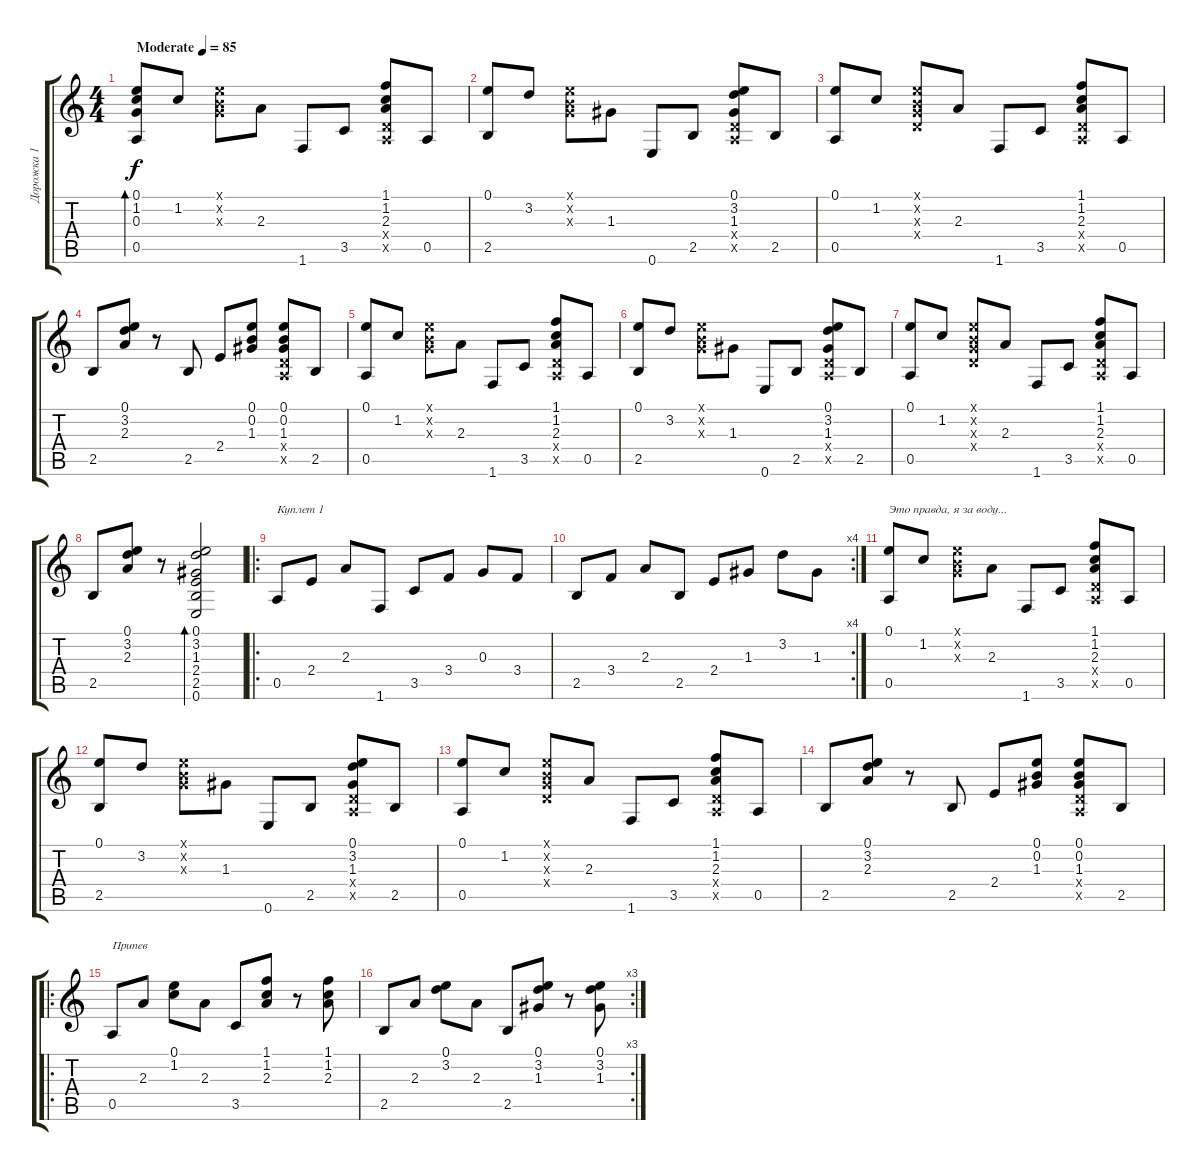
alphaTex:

\track ("Дорожка 1" "Дорожка 1") {instrument acousticguitarsteel}
\staff {score tabs}
\tuning (E4 B3 G3 D3 A2 E2) {hide}
\ts (4 4)
\tempo (85 "Moderate")
\clef g2
\ks c
(0.1 1.2 0.3 0.5).8{bd 480 dy f instrument acousticguitarsteel} 1.2.8 (0.1{x} 0.2{x} 0.3{x}).8 2.3.8 1.6.8 3.5.8 (1.1 1.2 2.3 0.4{x} 0.5{x}).8 0.5.8 |
(0.1 2.5).8 3.2.8 (0.1{x} 0.2{x} 0.3{x}).8 1.3.8 0.6.8 2.5.8 (0.1 3.2 1.3 0.4{x} 0.5{x}).8 2.5.8 |
(0.1 0.5).8 1.2.8 (0.1{x} 0.2{x} 0.3{x} 0.4{x}).8 2.3.8 1.6.8 3.5.8 (1.1 1.2 2.3 0.4{x} 0.5{x}).8 0.5.8 |
2.5.8 (0.1 3.2 2.3).8 r.8 2.5.8 2.4.8 (0.1 0.2 1.3).8 (0.1 0.2 1.3 0.4{x} 0.5{x}).8 2.5.8 |
(0.1 0.5).8 1.2.8 (0.1{x} 0.2{x} 0.3{x}).8 2.3.8 1.6.8 3.5.8 (1.1 1.2 2.3 0.4{x} 0.5{x}).8 0.5.8 |
(0.1 2.5).8 3.2.8 (0.1{x} 0.2{x} 0.3{x}).8 1.3.8 0.6.8 2.5.8 (0.1 3.2 1.3 0.4{x} 0.5{x}).8 2.5.8 |
(0.1 0.5).8 1.2.8 (0.1{x} 0.2{x} 0.3{x} 0.4{x}).8 2.3.8 1.6.8 3.5.8 (1.1 1.2 2.3 0.4{x} 0.5{x}).8 0.5.8 |
2.5.8 (0.1 3.2 2.3).8 r.8 (0.1 3.2 1.3 2.4 2.5 0.6).2{bd 240} |
\ro
0.5.8{txt "Куплет 1"} 2.4.8 2.3.8 1.6.8 3.5.8 3.4.8 0.3.8 3.4.8 |
\rc 4
2.5.8 3.4.8 2.3.8 2.5.8 2.4.8 1.3.8 3.2.8 1.3.8 |
(0.1 0.5).8{txt "Это правда, я за воду..."} 1.2.8 (0.1{x} 0.2{x} 0.3{x}).8 2.3.8 1.6.8 3.5.8 (1.1 1.2 2.3 0.4{x} 0.5{x}).8 0.5.8 |
(0.1 2.5).8 3.2.8 (0.1{x} 0.2{x} 0.3{x}).8 1.3.8 0.6.8 2.5.8 (0.1 3.2 1.3 0.4{x} 0.5{x}).8 2.5.8 |
(0.1 0.5).8 1.2.8 (0.1{x} 0.2{x} 0.3{x} 0.4{x}).8 2.3.8 1.6.8 3.5.8 (1.1 1.2 2.3 0.4{x} 0.5{x}).8 0.5.8 |
2.5.8 (0.1 3.2 2.3).8 r.8 2.5.8 2.4.8 (0.1 0.2 1.3).8 (0.1 0.2 1.3 0.4{x} 0.5{x}).8 2.5.8 |
\ro
0.5.8{txt "Припев"} 2.3.8 (0.1 1.2).8 2.3.8 3.5.8 (1.1 1.2 2.3).8 r.8 (1.1 1.2 2.3).8 |
\rc 3
2.5.8 2.3.8 (0.1 3.2).8 2.3.8 2.5.8 (0.1 3.2 1.3).8 r.8 (0.1 3.2 1.3).8
